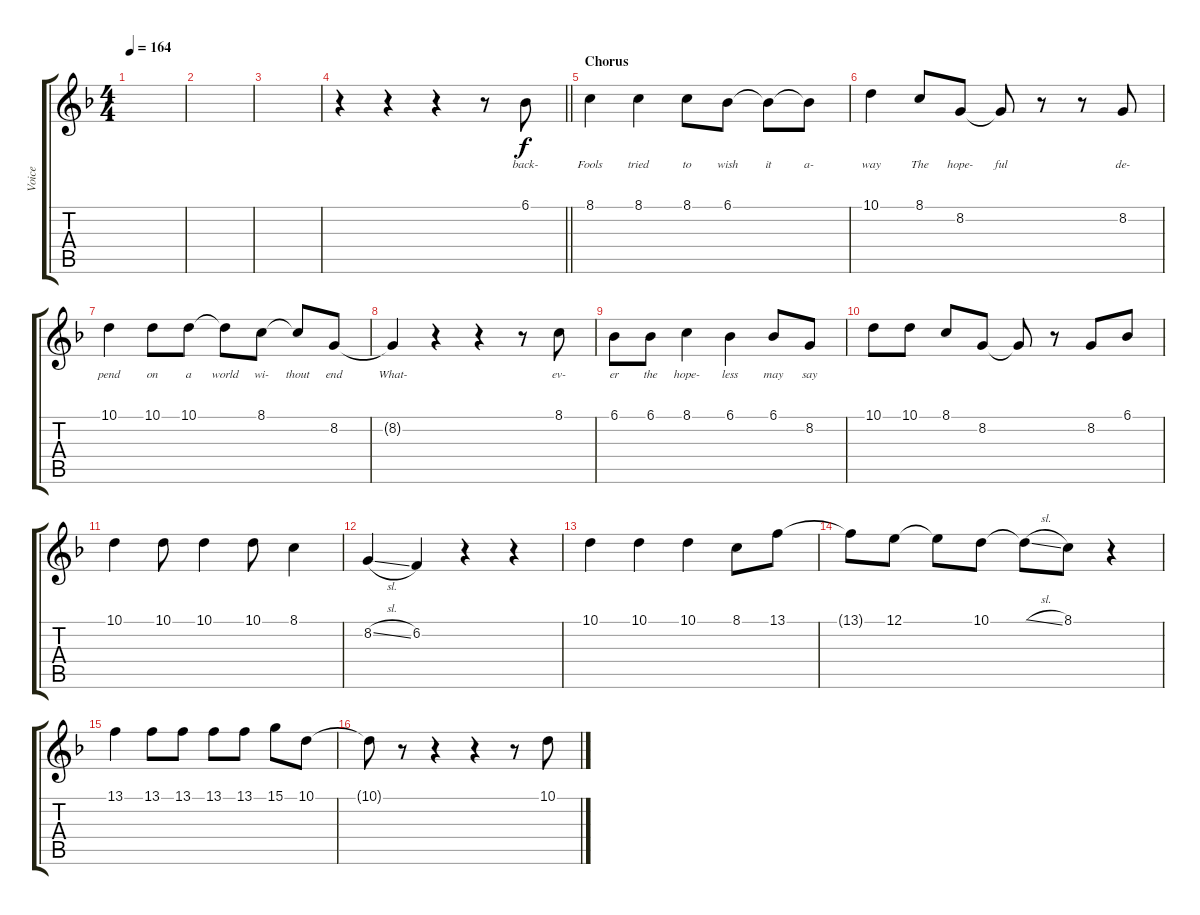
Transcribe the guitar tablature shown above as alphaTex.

\track ("Voice" "Voice") {instrument lead2sawtooth}
\staff {score tabs}
\tuning (E4 B3 G3 D3 A2 E2) {hide}
\ts (4 4)
\tempo 164
\clef g2
\ks dminor
|
|
|
\barLineRight lightlight
r.4 r.4 r.4 r.8 6.1.8{lyrics (0 "back-") lyrics (1 "") lyrics (2 "") lyrics (3 "") lyrics (4 "")} |
\section ("" "Chorus")
8.1.4{lyrics (0 "Fools") lyrics (1 "") lyrics (2 "") lyrics (3 "") lyrics (4 "")} 8.1.4{lyrics (0 "tried") lyrics (1 "") lyrics (2 "") lyrics (3 "") lyrics (4 "")} 8.1.8{lyrics (0 "to") lyrics (1 "") lyrics (2 "") lyrics (3 "") lyrics (4 "")} 6.1.8{lyrics (0 "wish") lyrics (1 "") lyrics (2 "") lyrics (3 "") lyrics (4 "")} 6.1{t}.8{lyrics (0 "it") lyrics (1 "") lyrics (2 "") lyrics (3 "") lyrics (4 "")} 6.1{t}.8{lyrics (0 "a-") lyrics (1 "") lyrics (2 "") lyrics (3 "") lyrics (4 "")} |
10.1.4{lyrics (0 "way") lyrics (1 "") lyrics (2 "") lyrics (3 "") lyrics (4 "")} 8.1.8{lyrics (0 "The") lyrics (1 "") lyrics (2 "") lyrics (3 "") lyrics (4 "")} 8.2.8{lyrics (0 "hope-") lyrics (1 "") lyrics (2 "") lyrics (3 "") lyrics (4 "")} 8.2{t}.8{lyrics (0 "ful") lyrics (1 "") lyrics (2 "") lyrics (3 "") lyrics (4 "")} r.8 r.8 8.2.8{lyrics (0 "de-") lyrics (1 "") lyrics (2 "") lyrics (3 "") lyrics (4 "")} |
10.1.4{lyrics (0 "pend") lyrics (1 "") lyrics (2 "") lyrics (3 "") lyrics (4 "")} 10.1.8{lyrics (0 "on") lyrics (1 "") lyrics (2 "") lyrics (3 "") lyrics (4 "")} 10.1.8{lyrics (0 "a") lyrics (1 "") lyrics (2 "") lyrics (3 "") lyrics (4 "")} 10.1{t}.8{lyrics (0 "world") lyrics (1 "") lyrics (2 "") lyrics (3 "") lyrics (4 "")} 8.1.8{lyrics (0 "wi-") lyrics (1 "") lyrics (2 "") lyrics (3 "") lyrics (4 "")} 8.1{t}.8{lyrics (0 "thout") lyrics (1 "") lyrics (2 "") lyrics (3 "") lyrics (4 "")} 8.2.8{lyrics (0 "end") lyrics (1 "") lyrics (2 "") lyrics (3 "") lyrics (4 "")} |
8.2{t}.4{lyrics (0 "What-") lyrics (1 "") lyrics (2 "") lyrics (3 "") lyrics (4 "")} r.4 r.4 r.8 8.1.8{lyrics (0 "ev-") lyrics (1 "") lyrics (2 "") lyrics (3 "") lyrics (4 "")} |
6.1.8{lyrics (0 "er") lyrics (1 "") lyrics (2 "") lyrics (3 "") lyrics (4 "")} 6.1.8{lyrics (0 "the") lyrics (1 "") lyrics (2 "") lyrics (3 "") lyrics (4 "")} 8.1.4{lyrics (0 "hope-") lyrics (1 "") lyrics (2 "") lyrics (3 "") lyrics (4 "")} 6.1.4{lyrics (0 "less") lyrics (1 "") lyrics (2 "") lyrics (3 "") lyrics (4 "")} 6.1.8{lyrics (0 "may") lyrics (1 "") lyrics (2 "") lyrics (3 "") lyrics (4 "")} 8.2.8{lyrics (0 "say") lyrics (1 "") lyrics (2 "") lyrics (3 "") lyrics (4 "")} |
10.1.8 10.1.8 8.1.8 8.2.8 8.2{t}.8 r.8 8.2.8 6.1.8 |
10.1.4 10.1.8 10.1.4 10.1.8 8.1.4 |
8.2{sl}.4 6.2.4 r.4 r.4 |
10.1.4 10.1.4 10.1.4 8.1.8 13.1.8 |
13.1{t}.8 12.1.8 12.1{t}.8 10.1.8 10.1{sl t}.8 8.1.8 r.4 |
13.1.4 13.1.8 13.1.8 13.1.8 13.1.8 15.1.8 10.1.8 |
10.1{t}.8 r.8 r.4 r.4 r.8 10.1.8
